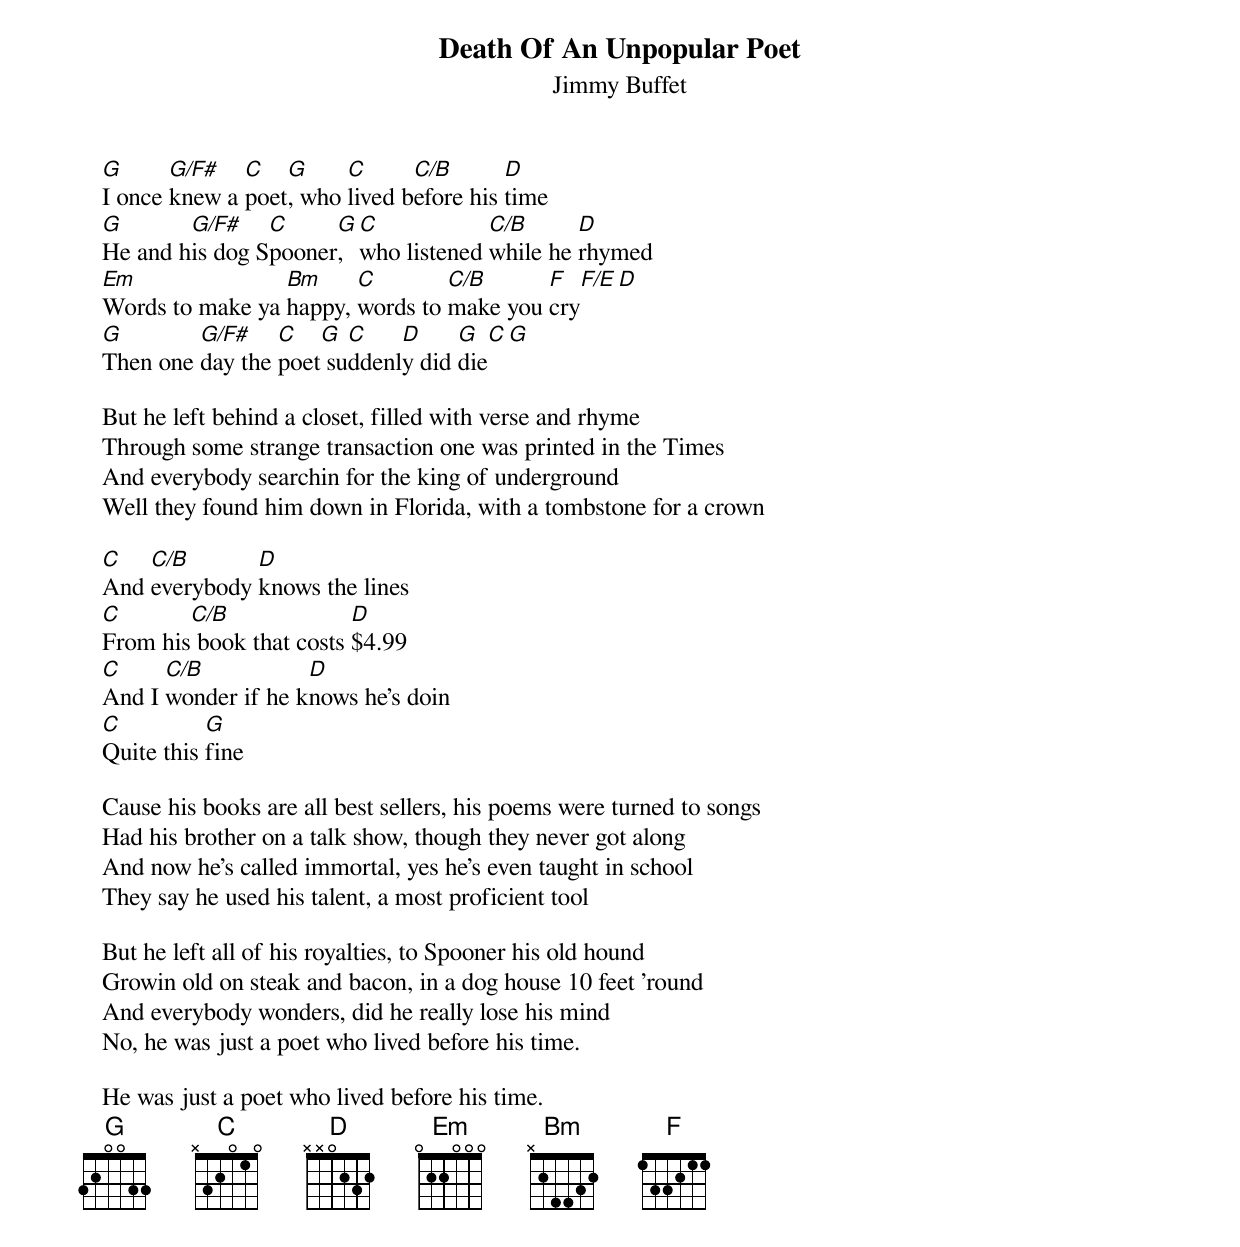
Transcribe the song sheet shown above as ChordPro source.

{t:Death Of An Unpopular Poet}
{st:Jimmy Buffet}
{define G base-fret 1 frets 3 2 0 0 3 3}

   [G]I once [G/F#]knew a [C]poet[G], who [C]lived b[C/B]efore his [D]time
   [G]He and h[G/F#]is dog S[C]pooner[G], [C]who listened [C/B]while he [D]rhymed
   [Em]Words to make ya [Bm]happy, [C]words to [C/B]make you [F]cry[F/E][D]
   [G]Then one [G/F#]day the [C]poet[G] su[C]ddenl[D]y did [G]die[C][G]

   But he left behind a closet, filled with verse and rhyme
   Through some strange transaction one was printed in the Times
   And everybody searchin for the king of underground
   Well they found him down in Florida, with a tombstone for a crown

   [C]And [C/B]everybody [D]knows the lines
   [C]From his[C/B] book that costs [D]$4.99
   [C]And I [C/B]wonder if he k[D]nows he's doin
   [C]Quite this [G]fine

   Cause his books are all best sellers, his poems were turned to songs
   Had his brother on a talk show, though they never got along
   And now he's called immortal, yes he's even taught in school
   They say he used his talent, a most proficient tool

   But he left all of his royalties, to Spooner his old hound
   Growin old on steak and bacon, in a dog house 10 feet 'round
   And everybody wonders, did he really lose his mind
   No, he was just a poet who lived before his time.

   He was just a poet who lived before his time.
